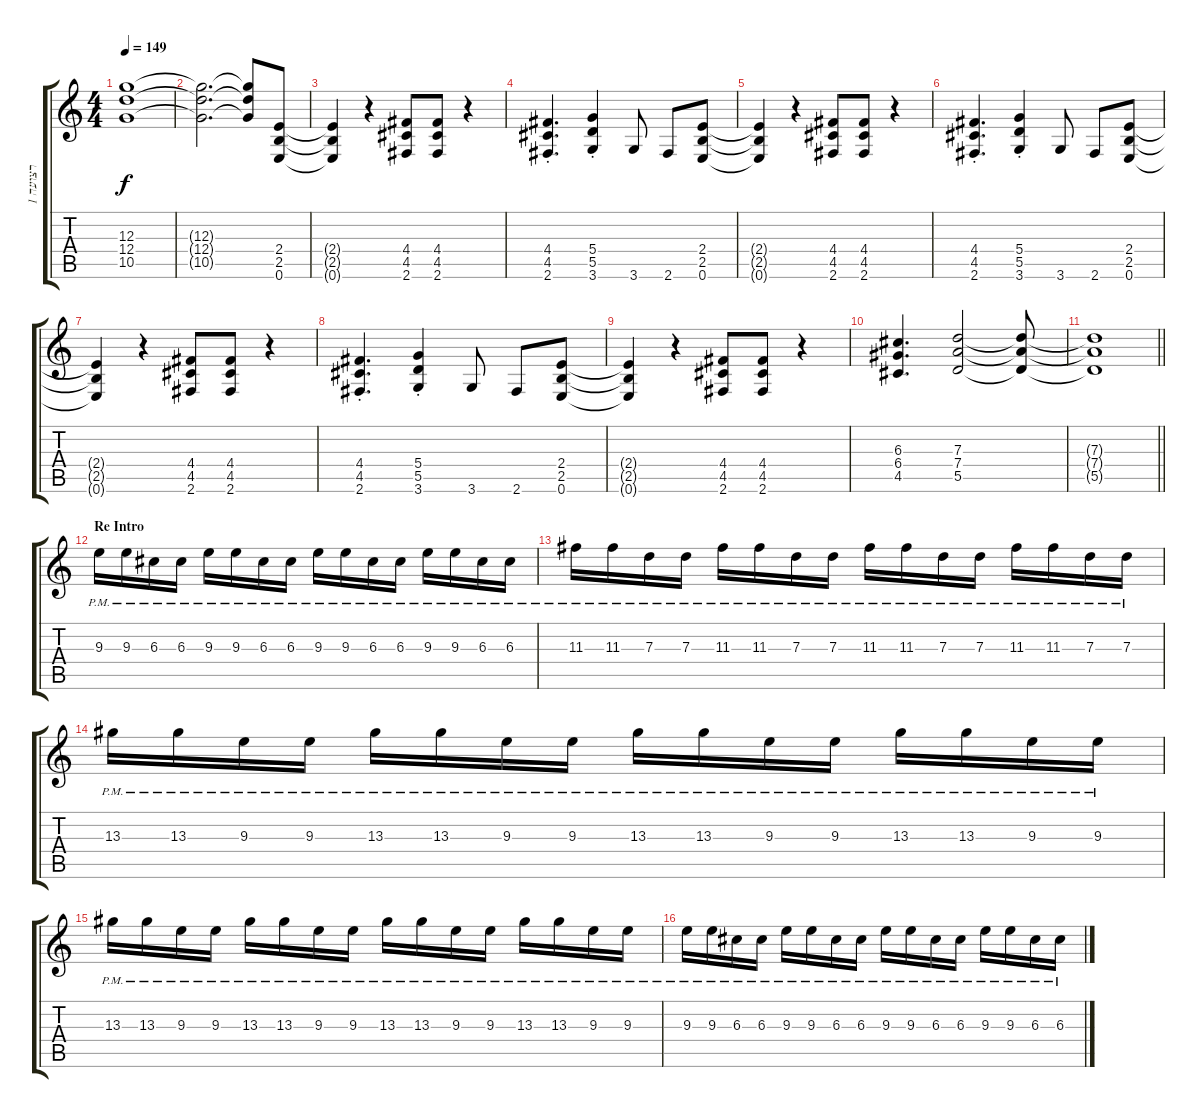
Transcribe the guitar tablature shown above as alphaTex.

\track ("רצועה 1" "רצועה 1") {instrument distortionguitar}
\staff {score tabs}
\tuning (E4 B3 G3 D3 A2 E2) {hide}
\ts (4 4)
\tempo 149
\clef g2
\ks c
(12.3 12.4 10.5).1{dy f} |
(12.3{t} 12.4{t} 10.5{t}).2{d} (12.3{t} 12.4{t} 10.5{t}).8 (2.4 2.5 0.6).8 |
(2.4{t} 2.5{t} 0.6{t}).4 r.4 (4.4 4.5 2.6).8 (4.4 4.5 2.6).8 r.4 |
(4.4{st} 4.5{st} 2.6{st}).4{d} (5.4{st} 5.5{st} 3.6{st}).4 3.6.8 2.6.8 (2.4 2.5 0.6).8 |
(2.4{t} 2.5{t} 0.6{t}).4 r.4 (4.4 4.5 2.6).8 (4.4 4.5 2.6).8 r.4 |
(4.4{st} 4.5{st} 2.6{st}).4{d} (5.4{st} 5.5{st} 3.6{st}).4 3.6.8 2.6.8 (2.4 2.5 0.6).8 |
(2.4{t} 2.5{t} 0.6{t}).4 r.4 (4.4 4.5 2.6).8 (4.4 4.5 2.6).8 r.4 |
(4.4{st} 4.5{st} 2.6{st}).4{d} (5.4{st} 5.5{st} 3.6{st}).4 3.6.8 2.6.8 (2.4 2.5 0.6).8 |
(2.4{t} 2.5{t} 0.6{t}).4 r.4 (4.4 4.5 2.6).8 (4.4 4.5 2.6).8 r.4 |
(6.3 6.4 4.5).4{d} (7.3 7.4 5.5).2 (7.3{t} 7.4{t} 5.5{t}).8 |
\barLineRight lightlight
(7.3{t} 7.4{t} 5.5{t}).1 |
\section ("" "Re Intro")
9.3{pm}.16 9.3{pm}.16 6.3{pm}.16 6.3{pm}.16 9.3{pm}.16 9.3{pm}.16 6.3{pm}.16 6.3{pm}.16 9.3{pm}.16 9.3{pm}.16 6.3{pm}.16 6.3{pm}.16 9.3{pm}.16 9.3{pm}.16 6.3{pm}.16 6.3{pm}.16 |
11.3{pm}.16 11.3{pm}.16 7.3{pm}.16 7.3{pm}.16 11.3{pm}.16 11.3{pm}.16 7.3{pm}.16 7.3{pm}.16 11.3{pm}.16 11.3{pm}.16 7.3{pm}.16 7.3{pm}.16 11.3{pm}.16 11.3{pm}.16 7.3{pm}.16 7.3{pm}.16 |
13.3{pm}.16 13.3{pm}.16 9.3{pm}.16 9.3{pm}.16 13.3{pm}.16 13.3{pm}.16 9.3{pm}.16 9.3{pm}.16 13.3{pm}.16 13.3{pm}.16 9.3{pm}.16 9.3{pm}.16 13.3{pm}.16 13.3{pm}.16 9.3{pm}.16 9.3{pm}.16 |
13.3{pm}.16 13.3{pm}.16 9.3{pm}.16 9.3{pm}.16 13.3{pm}.16 13.3{pm}.16 9.3{pm}.16 9.3{pm}.16 13.3{pm}.16 13.3{pm}.16 9.3{pm}.16 9.3{pm}.16 13.3{pm}.16 13.3{pm}.16 9.3{pm}.16 9.3{pm}.16 |
9.3{pm}.16 9.3{pm}.16 6.3{pm}.16 6.3{pm}.16 9.3{pm}.16 9.3{pm}.16 6.3{pm}.16 6.3{pm}.16 9.3{pm}.16 9.3{pm}.16 6.3{pm}.16 6.3{pm}.16 9.3{pm}.16 9.3{pm}.16 6.3{pm}.16 6.3{pm}.16
